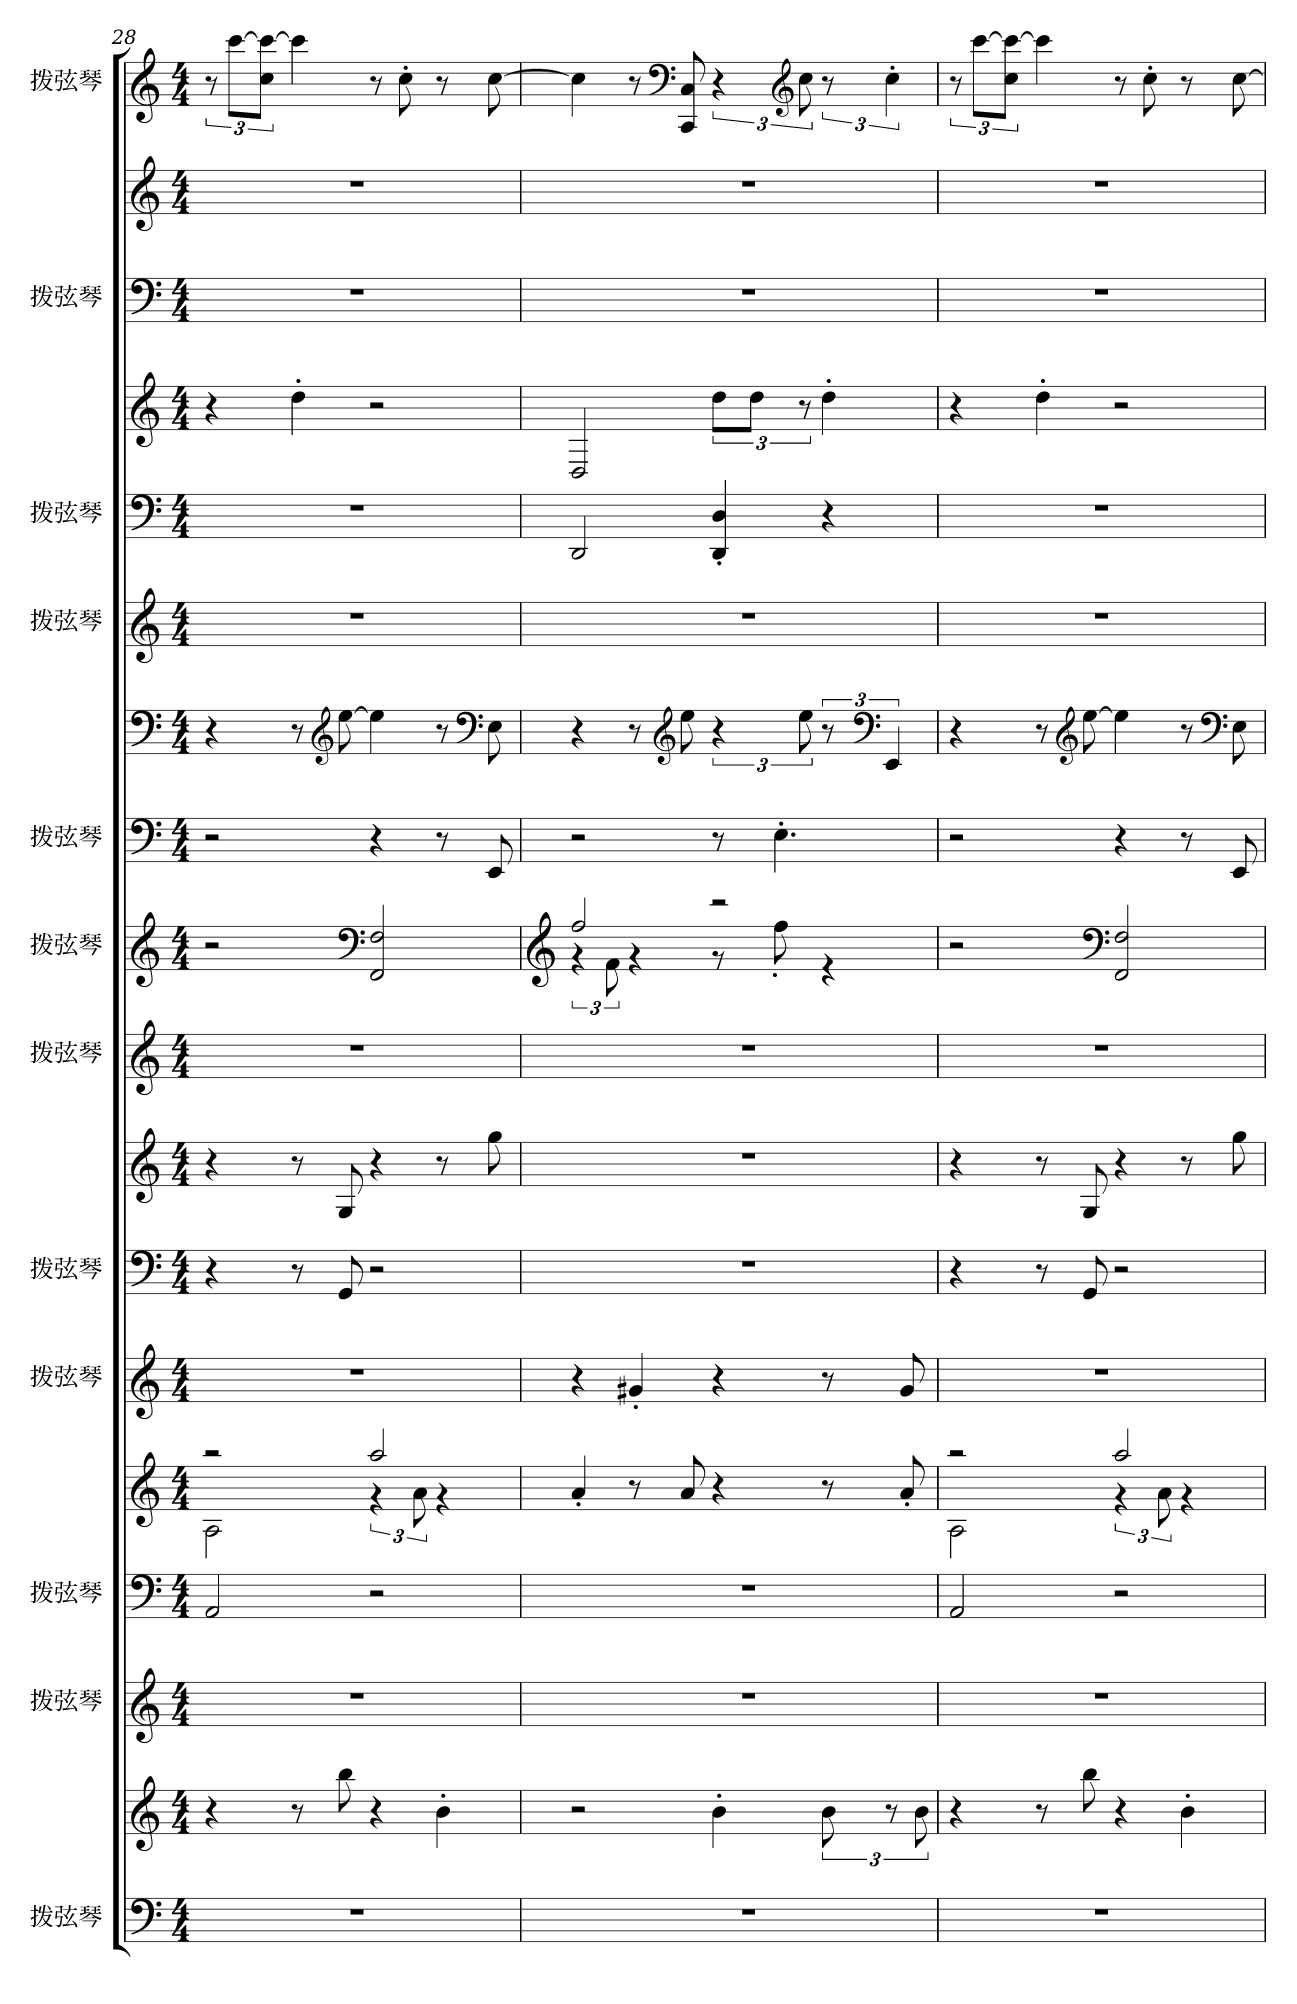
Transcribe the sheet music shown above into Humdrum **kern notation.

**kern	**kern	**kern	**kern	**kern	**kern	**kern	**kern	**kern	**kern	**kern	**kern	**kern	**kern	**kern	**kern	**kern	**kern
*part12	*part12	*part11	*part10	*part10	*part9	*part8	*part8	*part7	*part6	*part5	*part5	*part4	*part3	*part3	*part2	*part2	*part1
*staff18	*staff17	*staff16	*staff15	*staff14	*staff13	*staff12	*staff11	*staff10	*staff9	*staff8	*staff7	*staff6	*staff5	*staff4	*staff3	*staff2	*staff1
*I"拨弦琴	*	*I"拨弦琴	*I"拨弦琴	*	*I"拨弦琴	*I"拨弦琴	*	*I"拨弦琴	*I"拨弦琴	*I"拨弦琴	*	*I"拨弦琴	*I"拨弦琴	*	*I"拨弦琴	*	*I"拨弦琴
!!LO:PB:g=z
*clefF4	*clefG2	*clefG2	*clefF4	*clefG2	*clefG2	*clefF4	*clefG2	*clefG2	*clefG2	*clefF4	*clefF4	*clefG2	*clefF4	*clefG2	*clefF4	*clefG2	*clefG2
*k[]	*k[]	*k[]	*k[]	*k[]	*k[]	*k[]	*k[]	*k[]	*k[]	*k[]	*k[]	*k[]	*k[]	*k[]	*k[]	*k[]	*k[]
*M4/4	*M4/4	*M4/4	*M4/4	*M4/4	*M4/4	*M4/4	*M4/4	*M4/4	*M4/4	*M4/4	*M4/4	*M4/4	*M4/4	*M4/4	*M4/4	*M4/4	*M4/4
=28	=28	=28	=28	=28	=28	=28	=28	=28	=28	=28	=28	=28	=28	=28	=28	=28	=28
*	*	*	*	*^	*	*	*	*	*	*	*	*	*	*	*	*	*
1r	4r	1r	2AA/	2r	2A\	1r	4r	4r	1r	2r	2r	4r	1r	1r	4r	1r	1r	12r
.	.	.	.	.	.	.	.	.	.	.	.	.	.	.	.	.	.	[12ccc\L
.	.	.	.	.	.	.	.	.	.	.	.	.	.	.	.	.	.	12cc\ 12ccc\_J
.	8r	.	.	.	.	.	8r	8r	.	.	.	8r	.	.	4dd'\	.	.	4ccc\]
*	*	*	*	*	*	*	*	*	*	*	*	*clefG2	*	*	*	*	*	*
.	8bb\	.	.	.	.	.	8GG/	8G/	.	.	.	[8ee\	.	.	.	.	.	.
*	*	*	*	*	*	*	*	*	*	*clefF4	*	*	*	*	*	*	*	*
.	4r	.	2r	2aa/	6r	.	2r	4r	.	2FF/ 2F/	4r	4ee\]	.	.	2r	.	.	8r
.	.	.	.	.	.	.	.	.	.	.	.	.	.	.	.	.	.	8cc'\
.	.	.	.	.	12a\	.	.	.	.	.	.	.	.	.	.	.	.	.
.	4b'\	.	.	.	4r	.	.	8r	.	.	8r	8r	.	.	.	.	.	8r
*	*	*	*	*	*	*	*	*	*	*	*	*clefF4	*	*	*	*	*	*
.	.	.	.	.	.	.	.	8gg\	.	.	8EE/	8E\	.	.	.	.	.	[8cc\
*	*	*	*	*v	*v	*	*	*	*	*	*	*	*	*	*	*	*	*
=29	=29	=29	=29	=29	=29	=29	=29	=29	=29	=29	=29	=29	=29	=29	=29	=29	=29
*	*	*	*	*	*	*	*	*	*clefG2	*	*	*	*	*	*	*	*
*	*	*	*	*	*	*	*	*	*^	*	*	*	*	*	*	*	*
1r	2r	1r	1r	4a'/	4r	1r	1r	1r	2ff/	6r	2r	4r	1r	2DD/	2D/	1r	1r	4cc\]
.	.	.	.	.	.	.	.	.	.	12f\	.	.	.	.	.	.	.	.
.	.	.	.	8r	4g#X'/	.	.	.	.	4r	.	8r	.	.	.	.	.	8r
*	*	*	*	*	*	*	*	*	*	*	*	*clefG2	*	*	*	*	*	*clefF4
.	.	.	.	8a/	.	.	.	.	.	.	.	8ee\	.	.	.	.	.	8CC/ 8C/
.	4b'\	.	.	4r	4r	.	.	.	2r	8r	8r	6r	.	4DD/' 4D/'	12dd\L	.	.	6r
.	.	.	.	.	.	.	.	.	.	.	.	.	.	.	12dd\J	.	.	.
.	.	.	.	.	.	.	.	.	.	8ff'\	4.E'\	.	.	.	.	.	.	.
*	*	*	*	*	*	*	*	*	*	*	*	*	*	*	*	*	*	*clefG2
.	.	.	.	.	.	.	.	.	.	.	.	12ee\	.	.	12r	.	.	12cc\
.	12b\	.	.	8r	8r	.	.	.	.	4r	.	12r	.	4r	4dd'\	.	.	12r
*	*	*	*	*	*	*	*	*	*	*	*	*clefF4	*	*	*	*	*	*
.	12r	.	.	.	.	.	.	.	.	.	.	6EE/	.	.	.	.	.	6cc'\
.	.	.	.	8a'/	8g#/	.	.	.	.	.	.	.	.	.	.	.	.	.
.	12b\	.	.	.	.	.	.	.	.	.	.	.	.	.	.	.	.	.
*	*	*	*	*	*	*	*	*	*v	*v	*	*	*	*	*	*	*	*
!!LO:PB:g=z
=30	=30	=30	=30	=30	=30	=30	=30	=30	=30	=30	=30	=30	=30	=30	=30	=30	=30
*	*	*	*	*^	*	*	*	*	*	*	*	*	*	*	*	*	*
1r	4r	1r	2AA/	2r	2A\	1r	4r	4r	1r	2r	2r	4r	1r	1r	4r	1r	1r	12r
.	.	.	.	.	.	.	.	.	.	.	.	.	.	.	.	.	.	[12ccc\L
.	.	.	.	.	.	.	.	.	.	.	.	.	.	.	.	.	.	12cc\ 12ccc\_J
.	8r	.	.	.	.	.	8r	8r	.	.	.	8r	.	.	4dd'\	.	.	4ccc\]
*	*	*	*	*	*	*	*	*	*	*	*	*clefG2	*	*	*	*	*	*
.	8bb\	.	.	.	.	.	8GG/	8G/	.	.	.	[8ee\	.	.	.	.	.	.
*	*	*	*	*	*	*	*	*	*	*clefF4	*	*	*	*	*	*	*	*
.	4r	.	2r	2aa/	6r	.	2r	4r	.	2FF/ 2F/	4r	4ee\]	.	.	2r	.	.	8r
.	.	.	.	.	.	.	.	.	.	.	.	.	.	.	.	.	.	8cc'\
.	.	.	.	.	12a\	.	.	.	.	.	.	.	.	.	.	.	.	.
.	4b'\	.	.	.	4r	.	.	8r	.	.	8r	8r	.	.	.	.	.	8r
*	*	*	*	*	*	*	*	*	*	*	*	*clefF4	*	*	*	*	*	*
.	.	.	.	.	.	.	.	8gg\	.	.	8EE/	8E\	.	.	.	.	.	[8cc\
*	*	*	*	*v	*v	*	*	*	*	*	*	*	*	*	*	*	*	*
=	=	=	=	=	=	=	=	=	=	=	=	=	=	=	=	=	=
*-	*-	*-	*-	*-	*-	*-	*-	*-	*-	*-	*-	*-	*-	*-	*-	*-	*-
